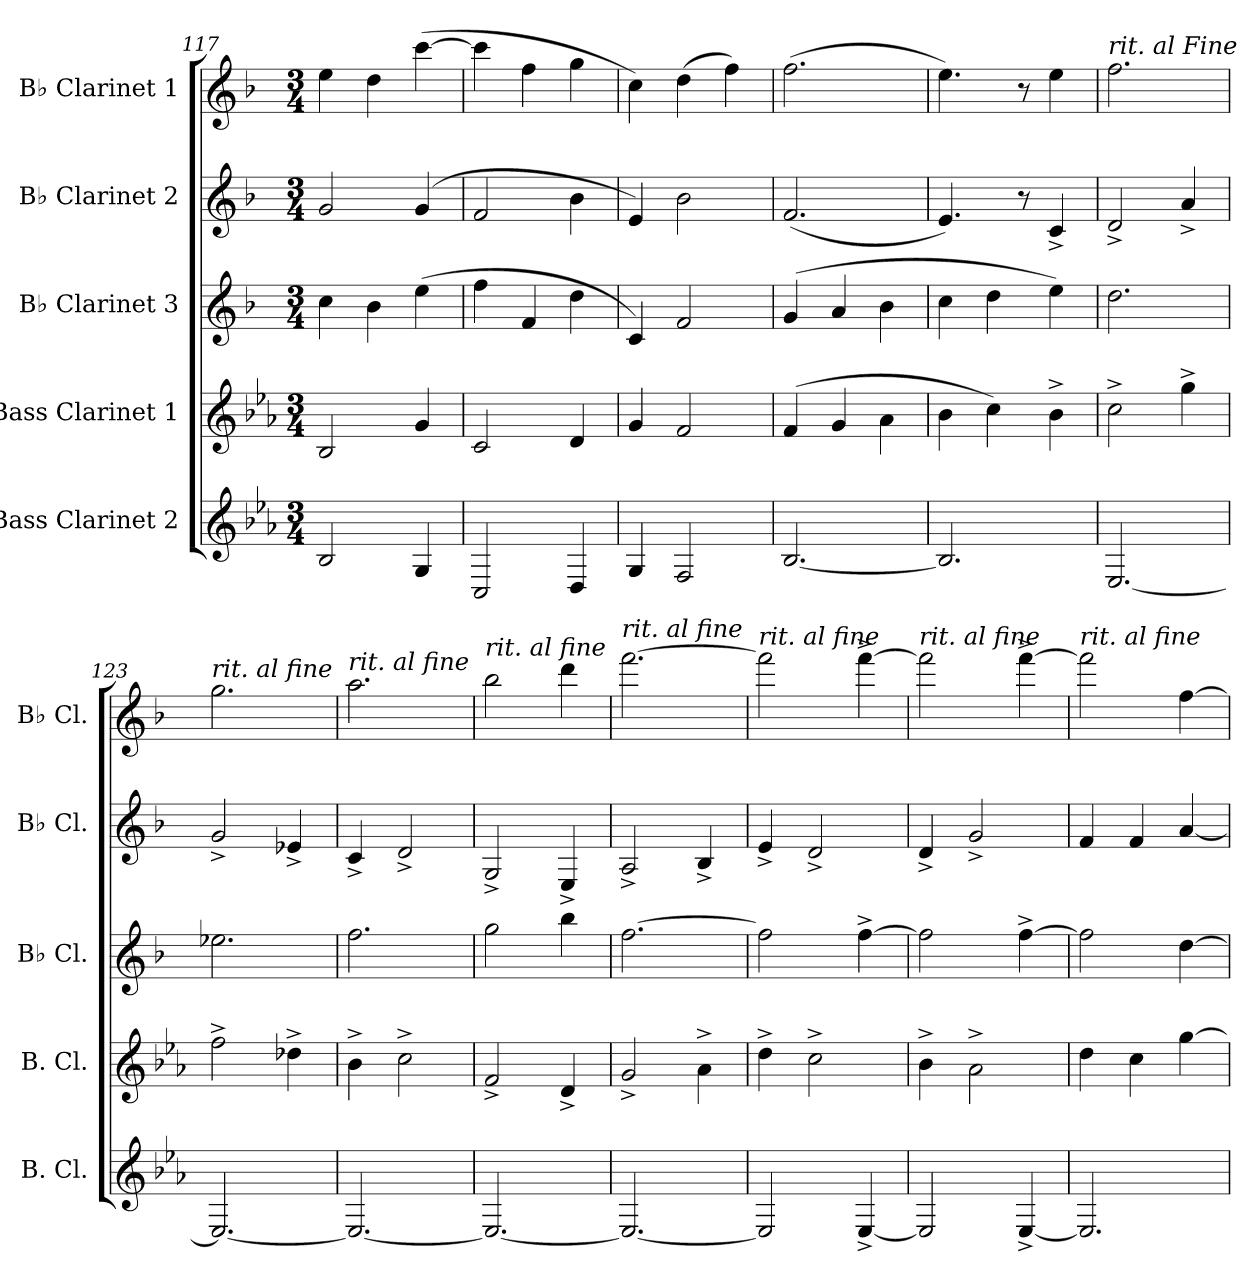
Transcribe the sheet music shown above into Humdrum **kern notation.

**kern	**kern	**kern	**kern	**kern
*part5	*part4	*part3	*part2	*part1
*staff5	*staff4	*staff3	*staff2	*staff1
*I"Bass Clarinet 2	*I"Bass Clarinet 1	*I"B♭ Clarinet 3	*I"B♭ Clarinet 2	*I"B♭ Clarinet 1
*I'B. Cl.	*I'B. Cl.	*I'B♭ Cl.	*I'B♭ Cl.	*I'B♭ Cl.
*clefG2	*clefG2	*clefG2	*clefG2	*clefG2
*ITrd8c14	*ITrd8c14	*ITrd1c2	*ITrd1c2	*ITrd1c2
*k[b-e-a-]	*k[b-e-a-]	*k[b-e-a-]	*k[b-e-a-]	*k[b-e-a-]
*M3/4	*M3/4	*M3/4	*M3/4	*M3/4
=117	=117	=117	=117	=117
2BB-/	2BB-/	4b-\	2f/	4dd\
.	.	4a-\	.	4cc\
4GG/	4G/	(>4dd\	(>4f/	(>[4bb-\
=118	=118	=118	=118	=118
2CC/	2C/	4ee-\	2e-/	4bb-\]
.	.	4e-/	.	4ee-\
4DD/	4D/	4cc\	4a-\	4ff\
=119	=119	=119	=119	=119
4GG/	4G/	4B-/)	4d/)	4b-\)
2FF/	2F/	2e-/	2a-\	(>4cc\
.	.	.	.	4ee-\)
=120	=120	=120	=120	=120
[2.BB-/	(>4F/	(>4f/	(<2.e-/	(>2.ee-\
.	4G/	4g/	.	.
.	4A-\	4a-\	.	.
=121	=121	=121	=121	=121
2.BB-/]	4B-\	4b-\	4.d/)	4.dd\)
.	4c\)	4cc\	.	.
.	.	.	8r	8r
.	4B-^\	4dd\)	4B-^/	4dd\
=122	=122	=122	=122	=122
!	!	!	!	!LO:TX:a:i:t=rit. al Fine
[2.EE-/	2c^\	2.cc\	2c^/	2.ee-\
.	4g^\	.	4g^/	.
=123	=123	=123	=123	=123
!	!	!	!	!LO:TX:a:i:t=rit. al fine
2.EE-/_	2f^\	2.dd-X\	2f^/	2.ff\
.	4d-X^\	.	4d-X^/	.
=124	=124	=124	=124	=124
!	!	!	!	!LO:TX:a:i:t=rit. al fine
2.EE-/_	4B-^\	2.ee-\	4B-^/	2.gg\
.	2c^\	.	2c^/	.
=125	=125	=125	=125	=125
!	!	!	!	!LO:TX:a:i:t=rit. al fine
2.EE-/_	2F^/	2ff\	2F^/	2aa-\
.	4D^/	4aa-\	4D^/	4ccc\
=126	=126	=126	=126	=126
!	!	!	!	!LO:TX:a:i:t=rit. al fine
2.EE-/_	2G^/	[2.ee-\	2G^/	[2.eee-\
.	4A-^\	.	4A-^/	.
!!LO:LB:g=z
=127	=127	=127	=127	=127
!	!	!	!	!LO:TX:a:i:t=rit. al fine
2EE-/]	4d^\	2ee-\]	4d^/	2eee-\]
.	2c^\	.	2c^/	.
[4EE-^/	.	[4ee-^\	.	[4eee-^\
=128	=128	=128	=128	=128
!	!	!	!	!LO:TX:a:i:t=rit. al fine
2EE-/]	4B-^\	2ee-\]	4c^/	2eee-\]
.	2A-^\	.	2f^/	.
[4EE-^/	.	[4ee-^\	.	[4eee-^\
=129	=129	=129	=129	=129
!	!	!	!	!LO:TX:a:i:t=rit. al fine
2.EE-/]	4d\	2ee-\]	4e-/	2eee-\]
.	4c\	.	4e-/	.
.	[4g\	[4cc\	[4g/	[4ee-\
=	=	=	=	=
*-	*-	*-	*-	*-
